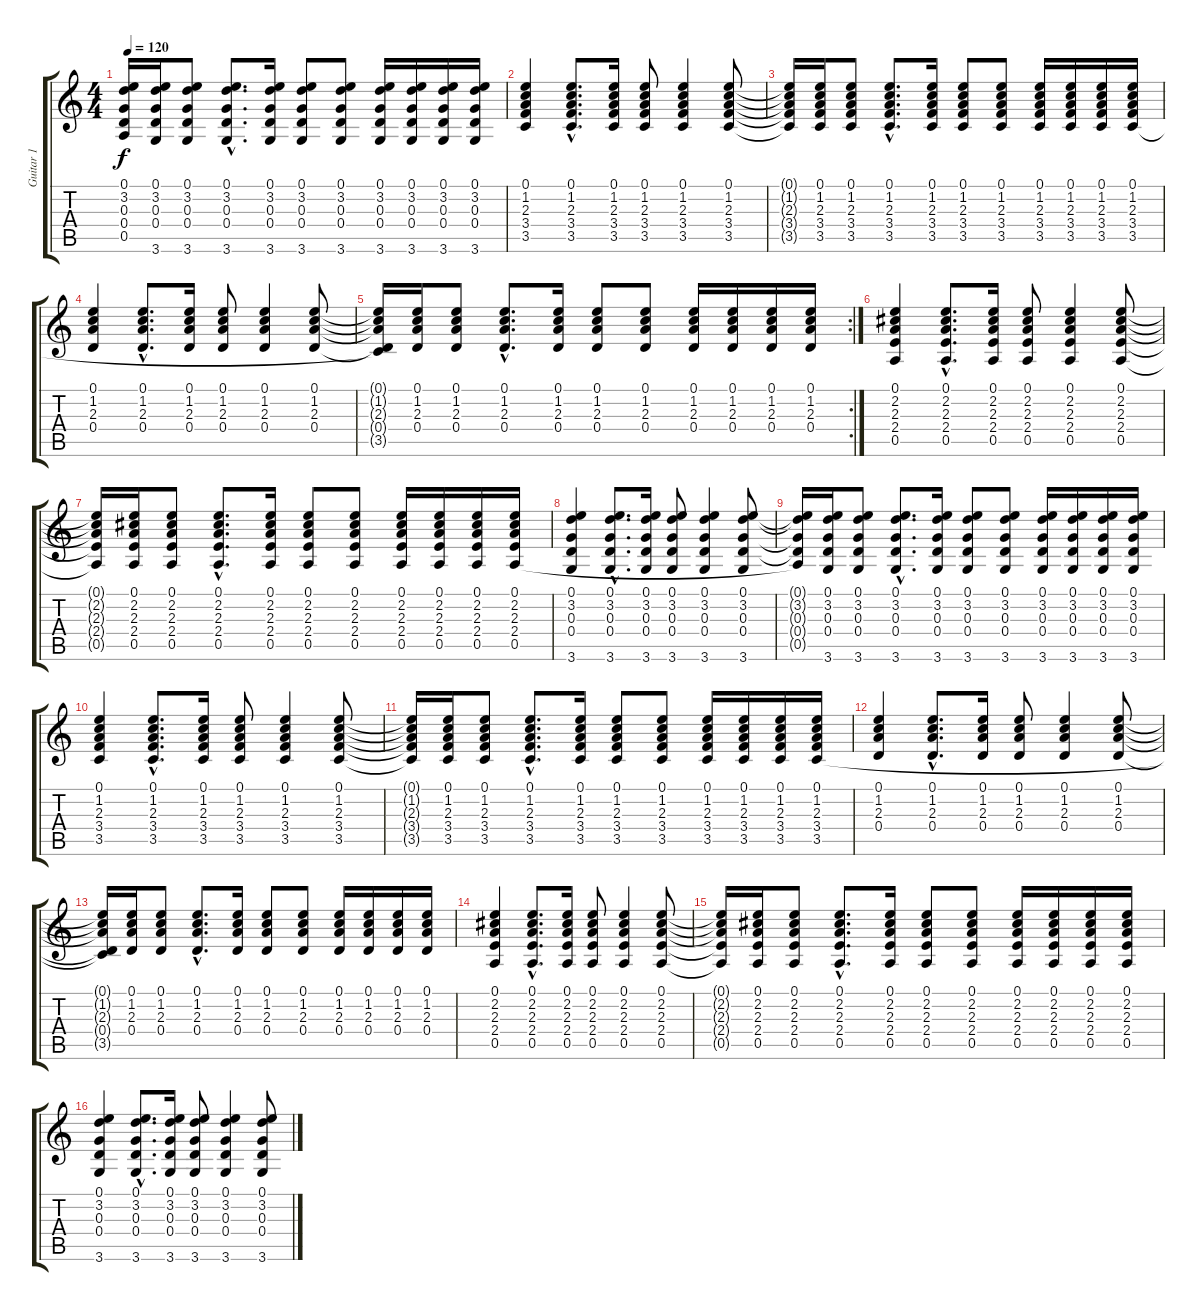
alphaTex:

\track ("Guitar 1" "Guitar 1") {instrument acousticguitarsteel}
\staff {score tabs}
\tuning (E4 B3 G3 D3 A2 E2) {hide}
\ts (4 4)
\tempo 120
\clef g2
\ks c
(0.1{t} 3.2{t} 0.3{t} 0.4{t} 0.5{t}).16{dy f} (0.1 3.2 0.3 0.4 3.6).16 (0.1 3.2 0.3 0.4 3.6).8 (0.1{hac} 3.2{hac} 0.3{hac} 0.4{hac} 3.6{hac}).8{d} (0.1 3.2 0.3 0.4 3.6).16 (0.1 3.2 0.3 0.4 3.6).8 (0.1 3.2 0.3 0.4 3.6).8 (0.1 3.2 0.3 0.4 3.6).16 (0.1 3.2 0.3 0.4 3.6).16 (0.1 3.2 0.3 0.4 3.6).16 (0.1 3.2 0.3 0.4 3.6).16 |
(0.1 1.2 2.3 3.4 3.5).4 (0.1{hac} 1.2{hac} 2.3{hac} 3.4{hac} 3.5{hac}).8{d} (0.1 1.2 2.3 3.4 3.5).16 (0.1 1.2 2.3 3.4 3.5).8 (0.1 1.2 2.3 3.4 3.5).4 (0.1 1.2 2.3 3.4 3.5).8 |
(0.1{t} 1.2{t} 2.3{t} 3.4{t} 3.5{t}).16 (0.1 1.2 2.3 3.4 3.5).16 (0.1 1.2 2.3 3.4 3.5).8 (0.1{hac} 1.2{hac} 2.3{hac} 3.4{hac} 3.5{hac}).8{d} (0.1 1.2 2.3 3.4 3.5).16 (0.1 1.2 2.3 3.4 3.5).8 (0.1 1.2 2.3 3.4 3.5).8 (0.1 1.2 2.3 3.4 3.5).16 (0.1 1.2 2.3 3.4 3.5).16 (0.1 1.2 2.3 3.4 3.5).16 (0.1 1.2 2.3 3.4 3.5).16 |
(0.1 1.2 2.3 0.4).4 (0.1{hac} 1.2{hac} 2.3{hac} 0.4{hac}).8{d} (0.1 1.2 2.3 0.4).16 (0.1 1.2 2.3 0.4).8 (0.1 1.2 2.3 0.4).4 (0.1 1.2 2.3 0.4).8 |
\rc 2
(0.1{t} 1.2{t} 2.3{t} 0.4{t} 3.5{t}).16 (0.1 1.2 2.3 0.4).16 (0.1 1.2 2.3 0.4).8 (0.1{hac} 1.2{hac} 2.3{hac} 0.4{hac}).8{d} (0.1 1.2 2.3 0.4).16 (0.1 1.2 2.3 0.4).8 (0.1 1.2 2.3 0.4).8 (0.1 1.2 2.3 0.4).16 (0.1 1.2 2.3 0.4).16 (0.1 1.2 2.3 0.4).16 (0.1 1.2 2.3 0.4).16 |
(0.1 2.2 2.3 2.4 0.5).4 (0.1{hac} 2.2{hac} 2.3{hac} 2.4{hac} 0.5{hac}).8{d} (0.1 2.2 2.3 2.4 0.5).16 (0.1 2.2 2.3 2.4 0.5).8 (0.1 2.2 2.3 2.4 0.5).4 (0.1 2.2 2.3 2.4 0.5).8 |
(0.1{t} 2.2{t} 2.3{t} 2.4{t} 0.5{t}).16 (0.1 2.2 2.3 2.4 0.5).16 (0.1 2.2 2.3 2.4 0.5).8 (0.1{hac} 2.2{hac} 2.3{hac} 2.4{hac} 0.5{hac}).8{d} (0.1 2.2 2.3 2.4 0.5).16 (0.1 2.2 2.3 2.4 0.5).8 (0.1 2.2 2.3 2.4 0.5).8 (0.1 2.2 2.3 2.4 0.5).16 (0.1 2.2 2.3 2.4 0.5).16 (0.1 2.2 2.3 2.4 0.5).16 (0.1 2.2 2.3 2.4 0.5).16 |
(0.1 3.2 0.3 0.4 3.6).4 (0.1{hac} 3.2{hac} 0.3{hac} 0.4{hac} 3.6{hac}).8{d} (0.1 3.2 0.3 0.4 3.6).16 (0.1 3.2 0.3 0.4 3.6).8 (0.1 3.2 0.3 0.4 3.6).4 (0.1 3.2 0.3 0.4 3.6).8 |
(0.1{t} 3.2{t} 0.3{t} 0.4{t} 0.5{t}).16 (0.1 3.2 0.3 0.4 3.6).16 (0.1 3.2 0.3 0.4 3.6).8 (0.1{hac} 3.2{hac} 0.3{hac} 0.4{hac} 3.6{hac}).8{d} (0.1 3.2 0.3 0.4 3.6).16 (0.1 3.2 0.3 0.4 3.6).8 (0.1 3.2 0.3 0.4 3.6).8 (0.1 3.2 0.3 0.4 3.6).16 (0.1 3.2 0.3 0.4 3.6).16 (0.1 3.2 0.3 0.4 3.6).16 (0.1 3.2 0.3 0.4 3.6).16 |
(0.1 1.2 2.3 3.4 3.5).4 (0.1{hac} 1.2{hac} 2.3{hac} 3.4{hac} 3.5{hac}).8{d} (0.1 1.2 2.3 3.4 3.5).16 (0.1 1.2 2.3 3.4 3.5).8 (0.1 1.2 2.3 3.4 3.5).4 (0.1 1.2 2.3 3.4 3.5).8 |
(0.1{t} 1.2{t} 2.3{t} 3.4{t} 3.5{t}).16 (0.1 1.2 2.3 3.4 3.5).16 (0.1 1.2 2.3 3.4 3.5).8 (0.1{hac} 1.2{hac} 2.3{hac} 3.4{hac} 3.5{hac}).8{d} (0.1 1.2 2.3 3.4 3.5).16 (0.1 1.2 2.3 3.4 3.5).8 (0.1 1.2 2.3 3.4 3.5).8 (0.1 1.2 2.3 3.4 3.5).16 (0.1 1.2 2.3 3.4 3.5).16 (0.1 1.2 2.3 3.4 3.5).16 (0.1 1.2 2.3 3.4 3.5).16 |
(0.1 1.2 2.3 0.4).4 (0.1{hac} 1.2{hac} 2.3{hac} 0.4{hac}).8{d} (0.1 1.2 2.3 0.4).16 (0.1 1.2 2.3 0.4).8 (0.1 1.2 2.3 0.4).4 (0.1 1.2 2.3 0.4).8 |
(0.1{t} 1.2{t} 2.3{t} 0.4{t} 3.5{t}).16 (0.1 1.2 2.3 0.4).16 (0.1 1.2 2.3 0.4).8 (0.1{hac} 1.2{hac} 2.3{hac} 0.4{hac}).8{d} (0.1 1.2 2.3 0.4).16 (0.1 1.2 2.3 0.4).8 (0.1 1.2 2.3 0.4).8 (0.1 1.2 2.3 0.4).16 (0.1 1.2 2.3 0.4).16 (0.1 1.2 2.3 0.4).16 (0.1 1.2 2.3 0.4).16 |
(0.1 2.2 2.3 2.4 0.5).4 (0.1{hac} 2.2{hac} 2.3{hac} 2.4{hac} 0.5{hac}).8{d} (0.1 2.2 2.3 2.4 0.5).16 (0.1 2.2 2.3 2.4 0.5).8 (0.1 2.2 2.3 2.4 0.5).4 (0.1 2.2 2.3 2.4 0.5).8 |
(0.1{t} 2.2{t} 2.3{t} 2.4{t} 0.5{t}).16 (0.1 2.2 2.3 2.4 0.5).16 (0.1 2.2 2.3 2.4 0.5).8 (0.1{hac} 2.2{hac} 2.3{hac} 2.4{hac} 0.5{hac}).8{d} (0.1 2.2 2.3 2.4 0.5).16 (0.1 2.2 2.3 2.4 0.5).8 (0.1 2.2 2.3 2.4 0.5).8 (0.1 2.2 2.3 2.4 0.5).16 (0.1 2.2 2.3 2.4 0.5).16 (0.1 2.2 2.3 2.4 0.5).16 (0.1 2.2 2.3 2.4 0.5).16 |
(0.1 3.2 0.3 0.4 3.6).4 (0.1{hac} 3.2{hac} 0.3{hac} 0.4{hac} 3.6{hac}).8{d} (0.1 3.2 0.3 0.4 3.6).16 (0.1 3.2 0.3 0.4 3.6).8 (0.1 3.2 0.3 0.4 3.6).4 (0.1 3.2 0.3 0.4 3.6).8
